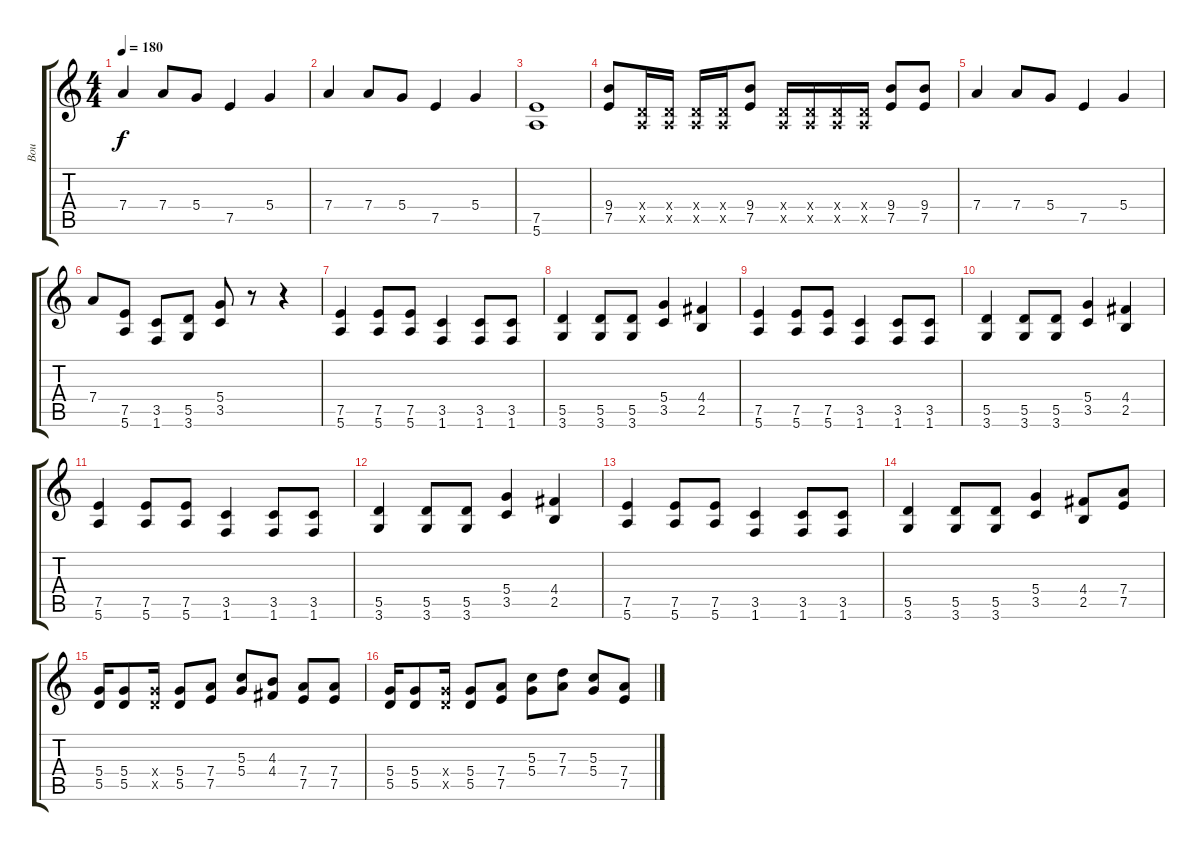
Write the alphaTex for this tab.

\track ("Bou" "Bou") {instrument overdrivenguitar}
\staff {score tabs}
\tuning (E4 B3 G3 D3 A2 E2) {hide}
\ts (4 4)
\tempo 180
\clef g2
\ks c
7.4.4{dy f} 7.4.8 5.4.8 7.5.4 5.4.4 |
7.4.4 7.4.8 5.4.8 7.5.4 5.4.4 |
(7.5 5.6).1 |
(9.4 7.5).8 (0.4{x} 0.5{x}).16 (0.4{x} 0.5{x}).16 (0.4{x} 0.5{x}).16 (0.4{x} 0.5{x}).16 (9.4 7.5).8 (0.4{x} 0.5{x}).16 (0.4{x} 0.5{x}).16 (0.4{x} 0.5{x}).16 (0.4{x} 0.5{x}).16 (9.4 7.5).8 (9.4 7.5).8 |
7.4.4 7.4.8 5.4.8 7.5.4 5.4.4 |
7.4.8 (7.5 5.6).8 (3.5 1.6).8 (5.5 3.6).8 (5.4 3.5).8 r.8 r.4 |
(7.5 5.6).4 (7.5 5.6).8 (7.5 5.6).8 (3.5 1.6).4 (3.5 1.6).8 (3.5 1.6).8 |
(5.5 3.6).4 (5.5 3.6).8 (5.5 3.6).8 (5.4 3.5).4 (4.4 2.5).4 |
(7.5 5.6).4 (7.5 5.6).8 (7.5 5.6).8 (3.5 1.6).4 (3.5 1.6).8 (3.5 1.6).8 |
(5.5 3.6).4 (5.5 3.6).8 (5.5 3.6).8 (5.4 3.5).4 (4.4 2.5).4 |
(7.5 5.6).4 (7.5 5.6).8 (7.5 5.6).8 (3.5 1.6).4 (3.5 1.6).8 (3.5 1.6).8 |
(5.5 3.6).4 (5.5 3.6).8 (5.5 3.6).8 (5.4 3.5).4 (4.4 2.5).4 |
(7.5 5.6).4 (7.5 5.6).8 (7.5 5.6).8 (3.5 1.6).4 (3.5 1.6).8 (3.5 1.6).8 |
(5.5 3.6).4 (5.5 3.6).8 (5.5 3.6).8 (5.4 3.5).4 (4.4 2.5).8 (7.4 7.5).8 |
(5.4 5.5).16 (5.4 5.5).8 (5.4{x} 5.5{x}).16 (5.4 5.5).8 (7.4 7.5).8 (5.3 5.4).8 (4.3 4.4).8 (7.4 7.5).8 (7.4 7.5).8 |
(5.4 5.5).16 (5.4 5.5).8 (5.4{x} 5.5{x}).16 (5.4 5.5).8 (7.4 7.5).8 (5.3 5.4).8 (7.3 7.4).8 (5.3 5.4).8 (7.4 7.5).8
